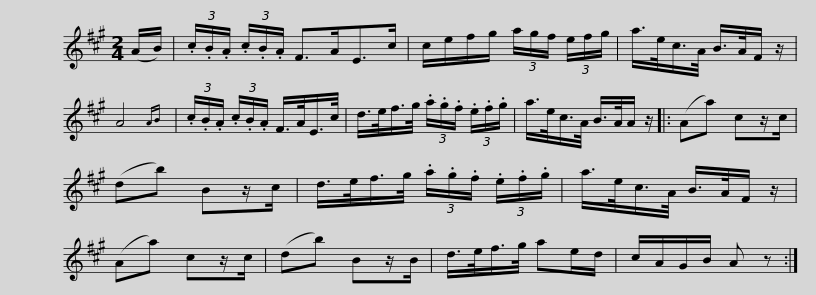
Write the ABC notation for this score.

X:1
L:1/8
M:2/4
I:linebreak $
K:A
V:1 treble
V:1
 (A/B/) | (3.c/.B/.A/ (3.c/.B/.A/ F>AE>c | c/e/f/g/ (3a/g/f/ (3e/f/g/ | a/>e/c/>A/ B/>A/F/ z/ | A4{AB} | %5
 (3.c/.B/.A/ (3.c/.B/.A/ F/>A/E/>c/ |$ d/>e/f/>g/ (3.a/.g/.f/ (3.e/.f/.g/ | a/>e/c/>A/ B/>A/A/ z/ |: (Aa) cz/c/ | (db) Bz/c/ | %10
 d/>e/f/>g/ (3.a/.g/.f/ (3.e/.f/.g/ |$ a/>e/c/>A/ B/>A/F/ z/ | (Aa) cz/c/ | (db) Bz/B/ | d/>e/f/>g/ ae/d/ | %15
 c/A/G/B/ A z :| %16
